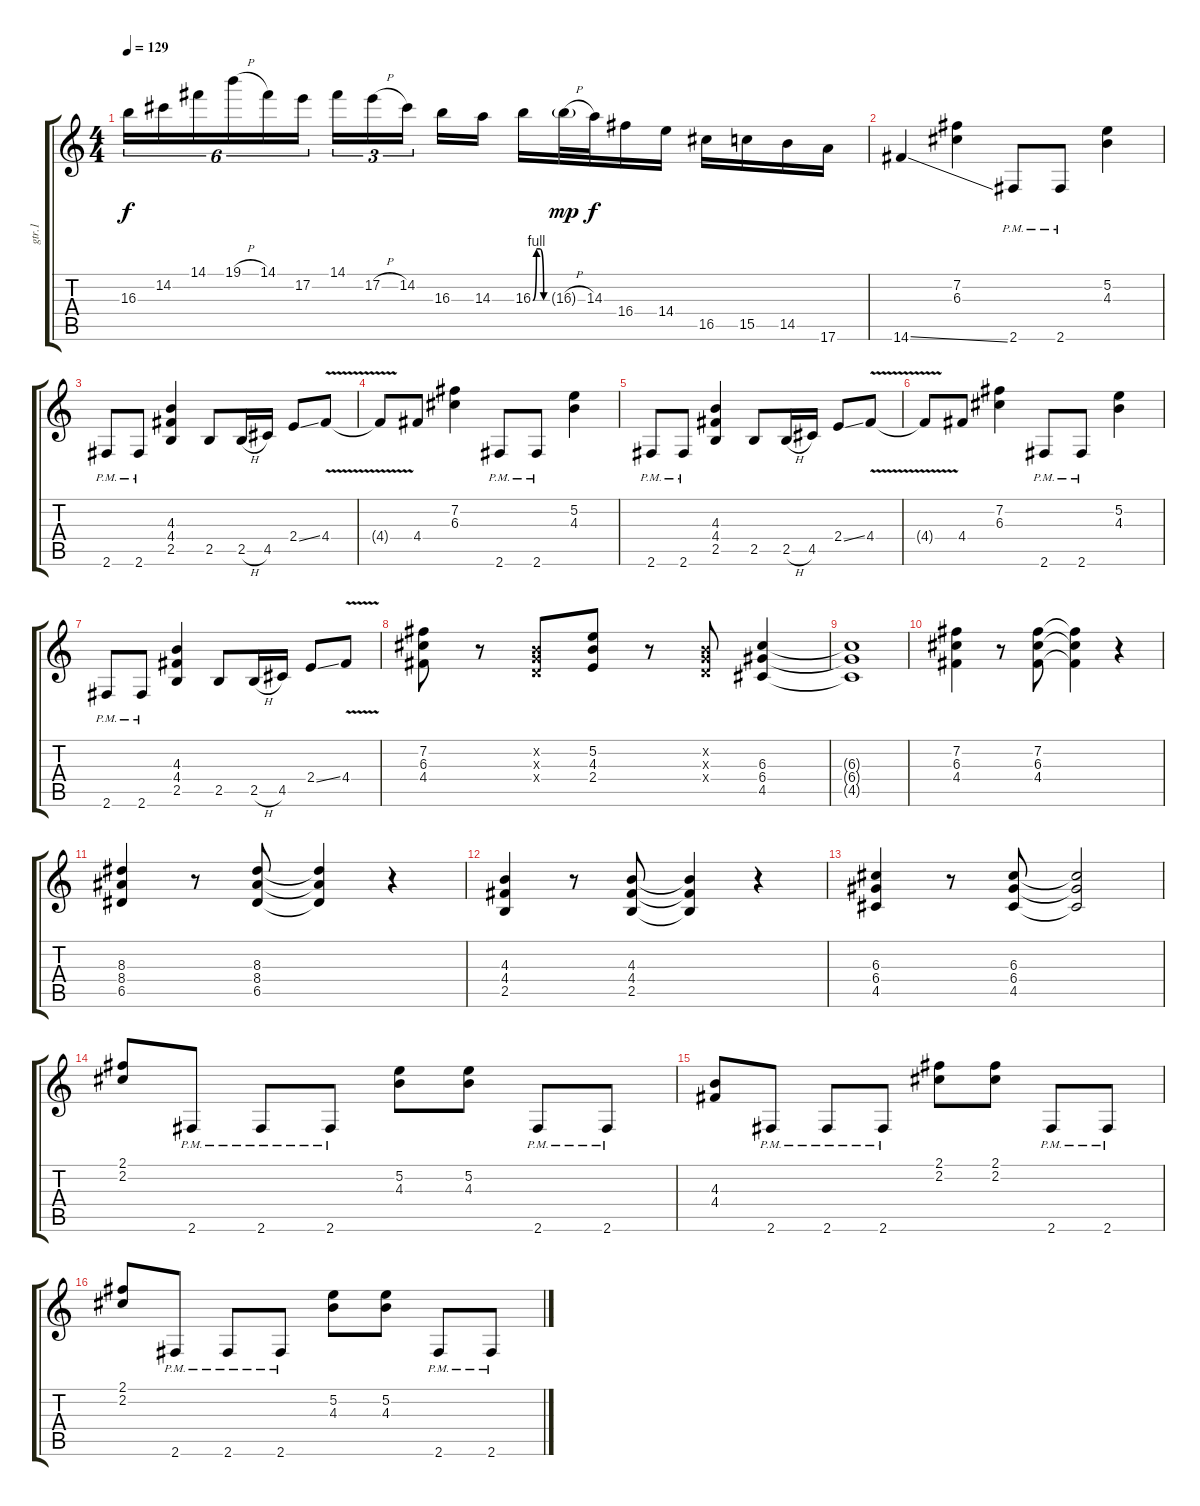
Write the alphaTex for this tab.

\track ("gtr.1" "gtr.1") {instrument distortionguitar}
\staff {score tabs}
\tuning (E4 B3 G3 D3 A2 E2) {hide}
\ts (4 4)
\tempo 129
\clef g2
\ks c
16.3.16{tu (6 4) dy f} 14.2.16{tu (6 4)} 14.1.16{tu (6 4)} 19.1{h}.16{tu (6 4)} 14.1.16{tu (6 4)} 17.2.16{tu (6 4)} 14.1.16{tu (3 2)} 17.2{h}.16{tu (3 2)} 14.2.16{tu (3 2)} 16.3.16 14.3.16 16.3{be (custom 0 0 15 4 30 4 45 0 60 0)}.16 16.3{h g}.32{dy mp} 14.3.32{dy f} 16.4.16 14.4.16 16.5.16 15.5.16 14.5.16 17.6.16 |
14.6{ss}.4 (7.2 6.3).4 2.6{pm}.8 2.6{pm}.8 (5.2 4.3).4 |
2.6{pm}.8 2.6{pm}.8 (4.3 4.4 2.5).4 2.5.8 2.5{h}.16 4.5.16 2.4{ss}.8 4.4{v}.8 |
4.4{t}.8 4.4.8 (7.2 6.3).4 2.6{pm}.8 2.6{pm}.8 (5.2 4.3).4 |
2.6{pm}.8 2.6{pm}.8 (4.3 4.4 2.5).4 2.5.8 2.5{h}.16 4.5.16 2.4{ss}.8 4.4{v}.8 |
4.4{t}.8 4.4.8 (7.2 6.3).4 2.6{pm}.8 2.6{pm}.8 (5.2 4.3).4 |
2.6{pm}.8 2.6{pm}.8 (4.3 4.4 2.5).4 2.5.8 2.5{h}.16 4.5.16 2.4{ss}.8 4.4{v}.8 |
(7.2 6.3 4.4).8 r.8 (0.2{x} 0.3{x} 0.4{x}).8 (5.2 4.3 2.4).8 r.8 (0.2{x} 0.3{x} 0.4{x}).8 (6.3 6.4 4.5).4 |
(6.3{t} 6.4{t} 4.5{t}).1 |
(7.2 6.3 4.4).4 r.8 (7.2 6.3 4.4).8 (7.2{t} 6.3{t} 4.4{t}).4 r.4 |
(8.3 8.4 6.5).4 r.8 (8.3 8.4 6.5).8 (8.3{t} 8.4{t} 6.5{t}).4 r.4 |
(4.3 4.4 2.5).4 r.8 (4.3 4.4 2.5).8 (4.3{t} 4.4{t} 2.5{t}).4 r.4 |
(6.3 6.4 4.5).4 r.8 (6.3 6.4 4.5).8 (6.3{t} 6.4{t} 4.5{t}).2 |
(2.1 2.2).8 2.6{pm}.8 2.6{pm}.8 2.6{pm}.8 (5.2 4.3).8 (5.2 4.3).8 2.6{pm}.8 2.6{pm}.8 |
(4.3 4.4).8 2.6{pm}.8 2.6{pm}.8 2.6{pm}.8 (2.1 2.2).8 (2.1 2.2).8 2.6{pm}.8 2.6{pm}.8 |
(2.1 2.2).8 2.6{pm}.8 2.6{pm}.8 2.6{pm}.8 (5.2 4.3).8 (5.2 4.3).8 2.6{pm}.8 2.6{pm}.8
